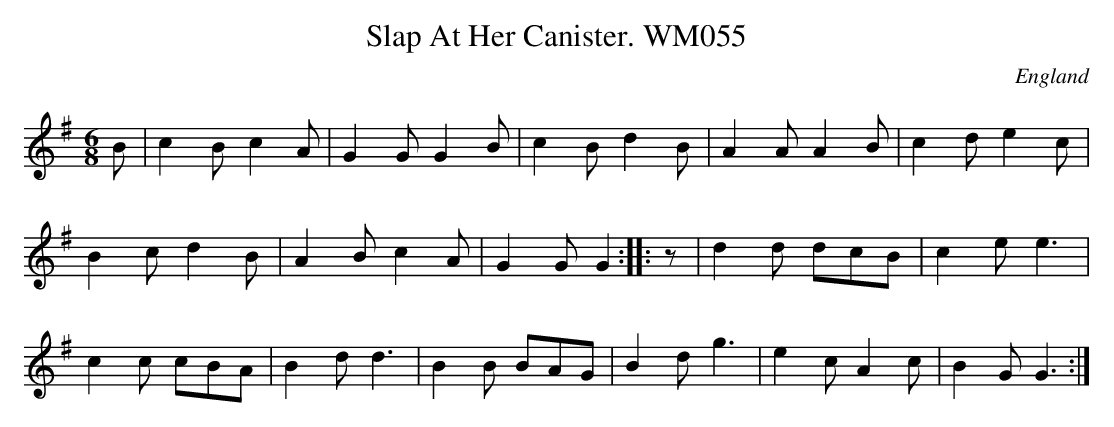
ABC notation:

X:1
T:Slap At Her Canister. WM055
M:6/8
L:1/8
O:England
K:G
B|c2Bc2A|G2GG2B|c2Bd2B|A2AA2B|c2de2c|!B2cd2B|A2Bc2A|G2GG2:|
|:z|d2d dcB|c2ee3|!c2c cBA|B2dd3|B2B BAG|B2dg3|e2cA2c|B2GG3:|]
